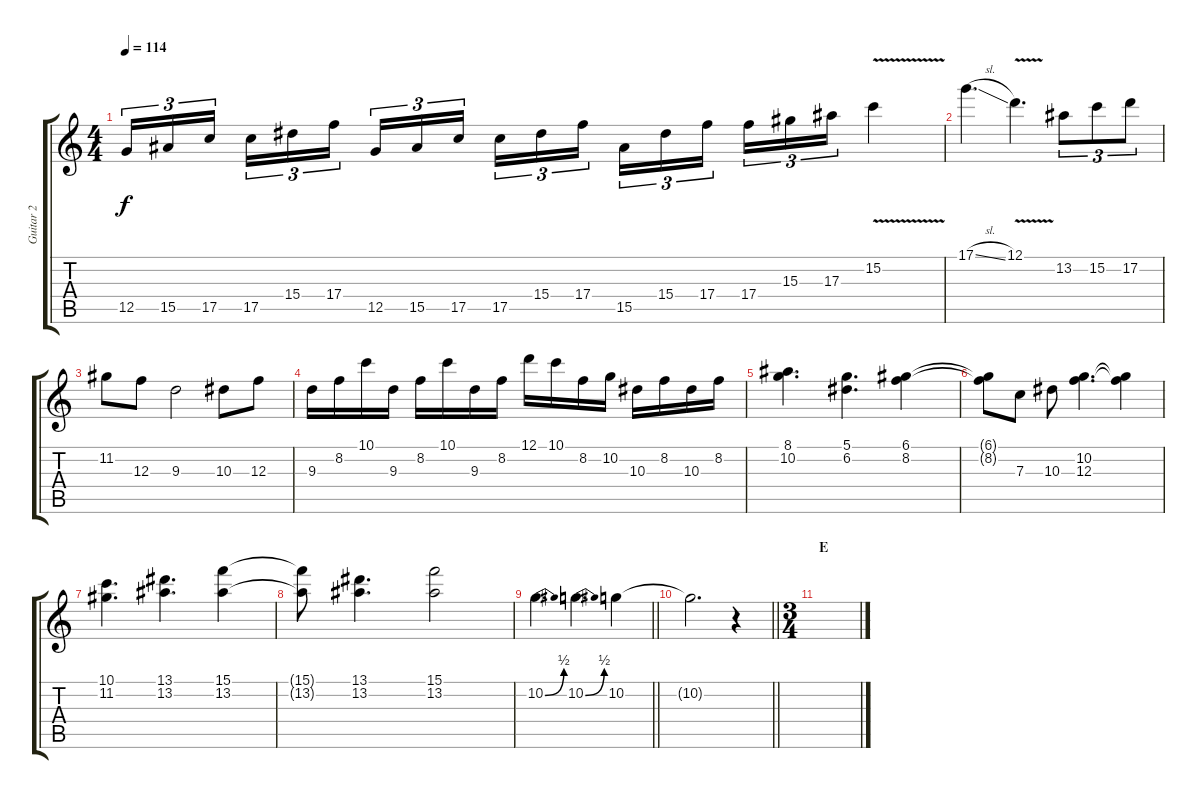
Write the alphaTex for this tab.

\track ("Guitar 2" "Guitar 2") {instrument overdrivenguitar}
\staff {score tabs}
\tuning (D4 A3 F3 C3 G2 C2) {hide}
\ts (4 4)
\tempo 114
\clef g2
\ks c
12.5.16{tu (3 2) dy f} 15.5.16{tu (3 2)} 17.5.16{tu (3 2) beam splitsecondary} 17.5.16{tu (3 2)} 15.4.16{tu (3 2)} 17.4.16{tu (3 2)} 12.5.16{tu (3 2)} 15.5.16{tu (3 2)} 17.5.16{tu (3 2) beam splitsecondary} 17.5.16{tu (3 2)} 15.4.16{tu (3 2)} 17.4.16{tu (3 2)} 15.5.16{tu (3 2)} 15.4.16{tu (3 2)} 17.4.16{tu (3 2) beam splitsecondary} 17.4.16{tu (3 2)} 15.3.16{tu (3 2)} 17.3.16{tu (3 2)} 15.2{v}.4 |
17.1{sl}.4{d} 12.1{v}.4{d} 13.2.8{tu (3 2)} 15.2.8{tu (3 2)} 17.2.8{tu (3 2)} |
11.2.8 12.3.8 9.3.2 10.3.8 12.3.8 |
9.3.16 8.2.16 10.1.16 9.3.16 8.2.16 10.1.16 9.3.16 8.2.16 12.1.16 10.1.16 8.2.16 10.2.16 10.3.16 8.2.16 10.3.16 8.2.16 |
(8.1 10.2).4{d} (5.1 6.2).4{d} (6.1 8.2).4 |
(6.1{t} 8.2{t}).8 7.3.8 10.3.8 (10.2 12.3).4{d} (10.2{t} 12.3{t}).4 |
(10.1 11.2).4{d} (13.1 13.2).4{d} (15.1 13.2).4 |
(15.1{t} 13.2{t}).8 (13.1 13.2).4{d} (15.1 13.2).2 |
\barLineRight lightlight
10.2{be (bend 0 0 60 2)}.4{d} 10.2{be (bend 0 0 60 2)}.4{d} 10.2.4 |
\barLineRight lightlight
10.2{t}.2{d} r.4 |
\ts (3 4)
\section ("" "E")
